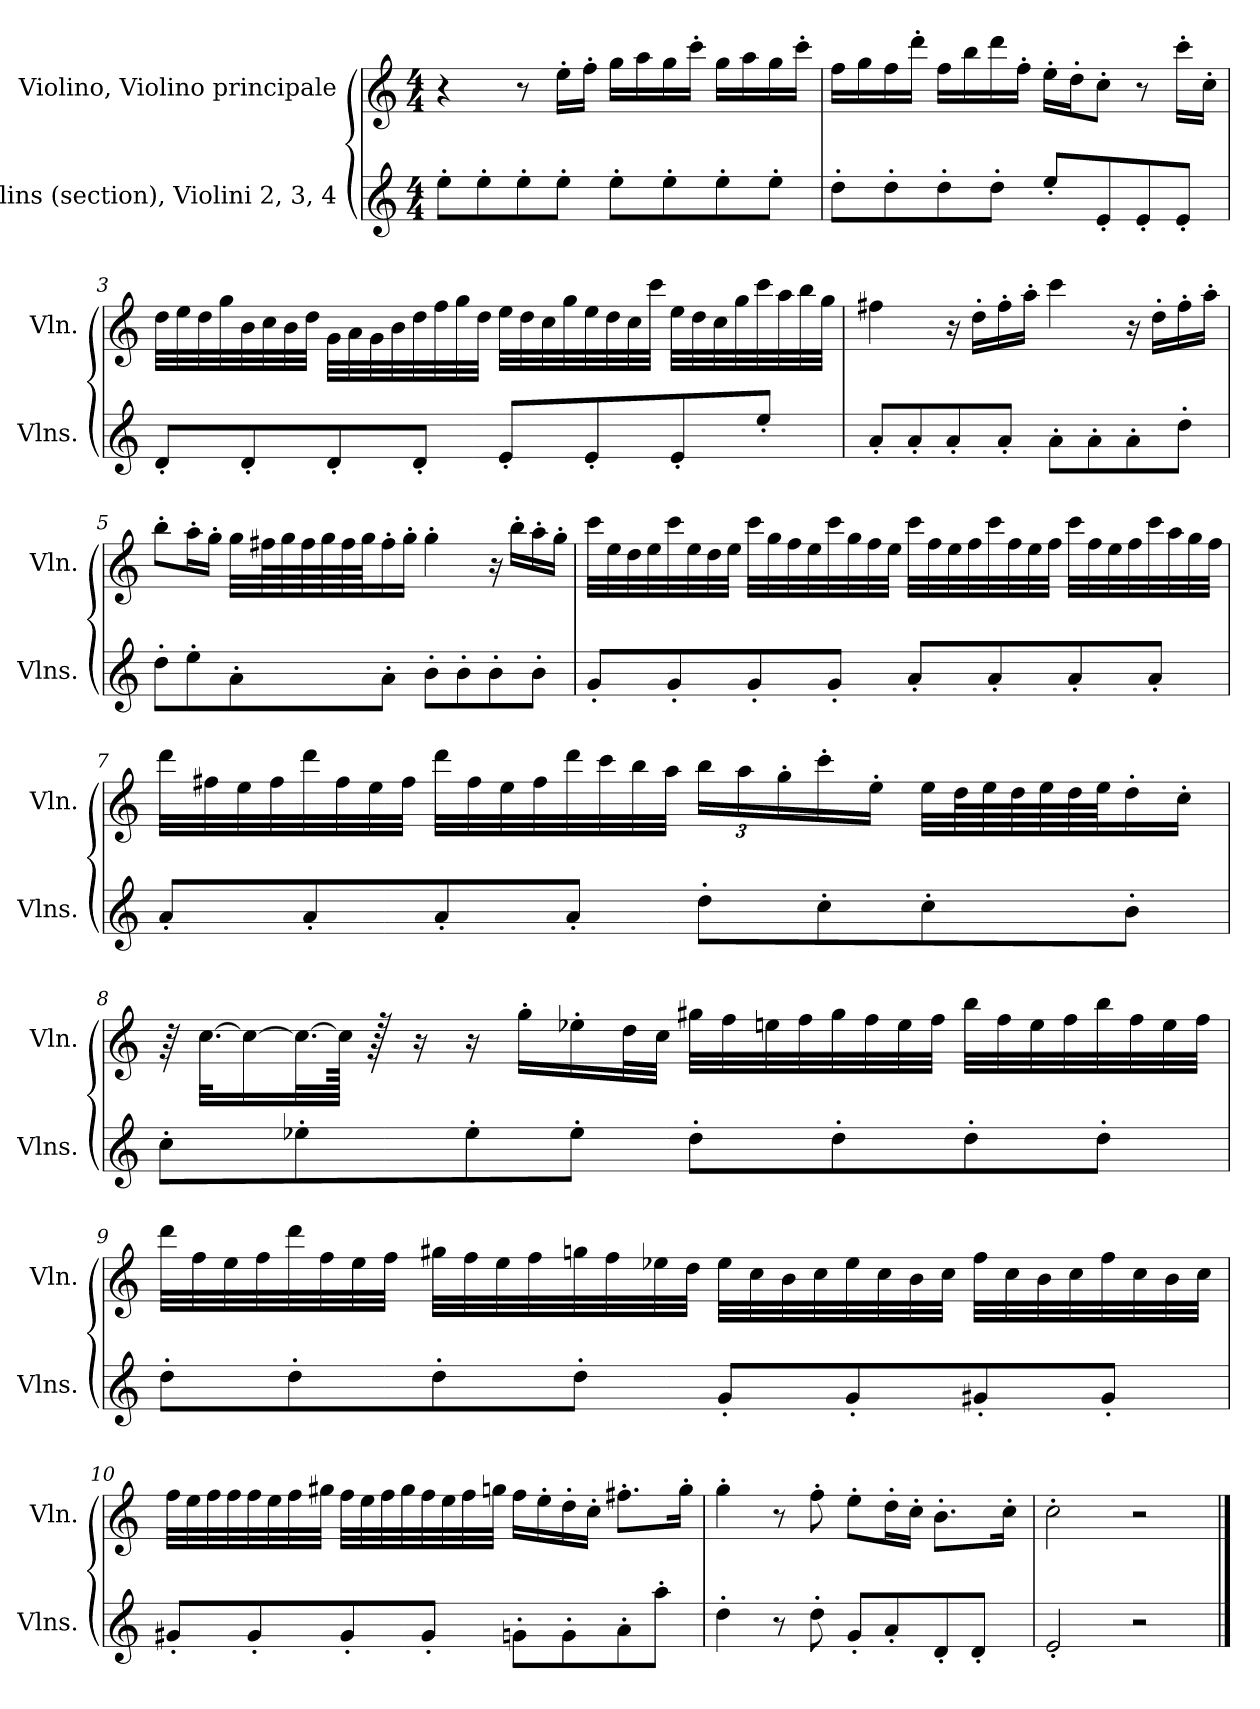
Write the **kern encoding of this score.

**kern	**kern
*part2	*part1
*staff2	*staff1
*I"Violins (section), Violini 2, 3, 4	*I"Violino, Violino principale
*I'Vlns.	*I'Vln.
*clefG2	*clefG2
*k[]	*k[]
*M4/4	*M4/4
*MM35	*MM35
=1	=1
8ee'\L	4r
8ee'\	.
8ee'\	8r
8ee'\J	16ee'\LL
.	16ff'\JJ
8ee'\L	16gg\LL
.	16aa\
8ee'\	16gg\
.	16ccc'\JJ
8ee'\	16gg\LL
.	16aa\
8ee'\J	16gg\
.	16ccc'\JJ
=2	=2
8dd'\L	16ff\LL
.	16gg\
8dd'\	16ff\
.	16ddd'\JJ
8dd'\	16ff\LL
.	16bb\
8dd'\J	16ddd\
.	16ff'\JJ
8ee'/L	16ee'\LL
.	16dd'\J
8e'/	8cc'\J
8e'/	8r
8e'/J	16ccc'\LL
.	16cc'\JJ
!!LO:LB:g=z
=3	=3
8d'/L	32dd\LLL
.	32ee\
.	32dd\
.	32gg\
8d'/	32b\
.	32cc\
.	32b\
.	32dd\JJJ
8d'/	32g\LLL
.	32a\
.	32g\
.	32b\
8d'/J	32dd\
.	32ff\
.	32gg\
.	32dd\JJJ
8e'/L	32ee\LLL
.	32dd\
.	32cc\
.	32gg\
8e'/	32ee\
.	32dd\
.	32cc\
.	32ccc\JJJ
8e'/	32ee\LLL
.	32dd\
.	32cc\
.	32gg\
8ee'/J	32ccc\
.	32aa\
.	32bb\
.	32gg\JJJ
=4	=4
8a'/L	4ff#X\
8a'/	.
8a'/	16r
.	16dd'\LL
8a'/J	16ff#'\
.	16aa'\JJ
8a'\L	4ccc\
8a'\	.
8a'\	16r
.	16dd'\LL
8dd'\J	16ff#'\
.	16aa'\JJ
!!LO:LB:g=z
=5	=5
8dd'\L	8bb'\L
8ee'\	16aa'\L
.	16gg'\JJ
8a'\	32gg\LLL
.	64ff#X\L
.	64gg\
.	64ff#\
.	64gg\
.	64ff#\
.	64gg\JJ
8a'\J	16ff#'\
.	16gg'\JJ
8b'\L	4gg'\
8b'\	.
8b'\	16r
.	16bb'\LL
8b'\J	16aa'\
.	16gg'\JJ
!!LO:LB:g=z
=6	=6
8g'/L	32ccc\LLL
.	32ee\
.	32dd\
.	32ee\
8g'/	32ccc\
.	32ee\
.	32dd\
.	32ee\JJJ
8g'/	32ccc\LLL
.	32gg\
.	32ff\
.	32ee\
8g'/J	32ccc\
.	32gg\
.	32ff\
.	32ee\JJJ
8a'/L	32ccc\LLL
.	32ff\
.	32ee\
.	32ff\
8a'/	32ccc\
.	32ff\
.	32ee\
.	32ff\JJJ
8a'/	32ccc\LLL
.	32ff\
.	32ee\
.	32ff\
8a'/J	32ccc\
.	32aa\
.	32gg\
.	32ff\JJJ
!!LO:LB:g=z
=7	=7
8a'/L	32ddd\LLL
.	32ff#X\
.	32ee\
.	32ff#\
8a'/	32ddd\
.	32ff#\
.	32ee\
.	32ff#\JJJ
8a'/	32ddd\LLL
.	32ff#\
.	32ee\
.	32ff#\
8a'/J	32ddd\
.	32ccc\
.	32bb\
.	32aa\JJJ
*	*Xbrackettup
8dd'\L	24bb\LL
.	24aa\
.	24gg'\
8cc'\	16ccc'\
.	16ee'\JJ
8cc'\	32ee\LLL
.	64dd\L
.	64ee\
.	64dd\
.	64ee\
.	64dd\
.	64ee\JJ
8b'\J	16dd'\
.	16cc'\JJ
!!LO:LB:g=z
=8	=8
8cc'\L	64r
.	[32.cc\KLL
.	16cc\_
8ee-X'\	32.cc\L_
.	128cc\JJJkk]
.	128r
.	16r
8ee-'\	16r
.	16gg'\LL
8ee-'\J	16ee-X'\
.	32dd\L
.	32cc\JJJ
8dd'\L	32gg#X\LLL
.	32ff\
.	32een\
.	32ff\
8dd'\	32gg#\
.	32ff\
.	32ee\
.	32ff\JJJ
8dd'\	32bb\LLL
.	32ff\
.	32ee\
.	32ff\
8dd'\J	32bb\
.	32ff\
.	32ee\
.	32ff\JJJ
!!LO:LB:g=z
=9	=9
8dd'\L	32ddd\LLL
.	32ff\
.	32ee\
.	32ff\
8dd'\	32ddd\
.	32ff\
.	32ee\
.	32ff\JJJ
8dd'\	32gg#X\LLL
.	32ff\
.	32ee\
.	32ff\
8dd'\J	32ggn\
.	32ff\
.	32ee-X\
.	32dd\JJJ
8g'/L	32ee-\LLL
.	32cc\
.	32b\
.	32cc\
8g'/	32ee-\
.	32cc\
.	32b\
.	32cc\JJJ
8g#X'/	32ff\LLL
.	32cc\
.	32b\
.	32cc\
8g#'/J	32ff\
.	32cc\
.	32b\
.	32cc\JJJ
!!LO:PB:g=z
=10	=10
8g#X'/L	32ff\LLL
.	32ee\
.	32ff\
.	32ff\
8g#'/	32ff\
.	32ee\
.	32ff\
.	32gg#X\JJJ
8g#'/	32ff\LLL
.	32ee\
.	32ff\
.	32gg#\
8g#'/J	32ff\
.	32ee\
.	32ff\
.	32ggn\JJJ
8gn'\L	16ff\LL
.	16ee'\
8g'\	16dd'\
.	16cc'\JJ
8a'\	8.ff#X'\L
8aa'\J	.
.	16gg'\Jk
=11	=11
*	*^
*	*	*^
*	*	*	*^
4dd'\	4gg'\	2..ryy	2ryy	2ryy
8r	8r	.	.	.
8dd'\	8ff'\	.	.	.
8g'/L	8ee'\L	.	4ryy	4...ryy
*	*MM34	*	*	*
8a'/	16dd'\L	.	.	.
.	16cc'\JJ	.	.	.
*	*MM33	*	*	*
8d'/	8.b'\L	.	8ryy	.
*	*MM32	*	*	*
8d'/J	.	8ryy	32ryy	.
*	*MM31	*	*	*
.	.	.	16.ryy	.
*	*MM30	*	*	*
.	16cc'\Jk	.	.	.
*	*MM29	*	*	*
.	.	.	.	32ryy
*	*v	*v	*v	*v
=12	=12
2e'/	2cc'\
2r	2r
==	==
*-	*-
